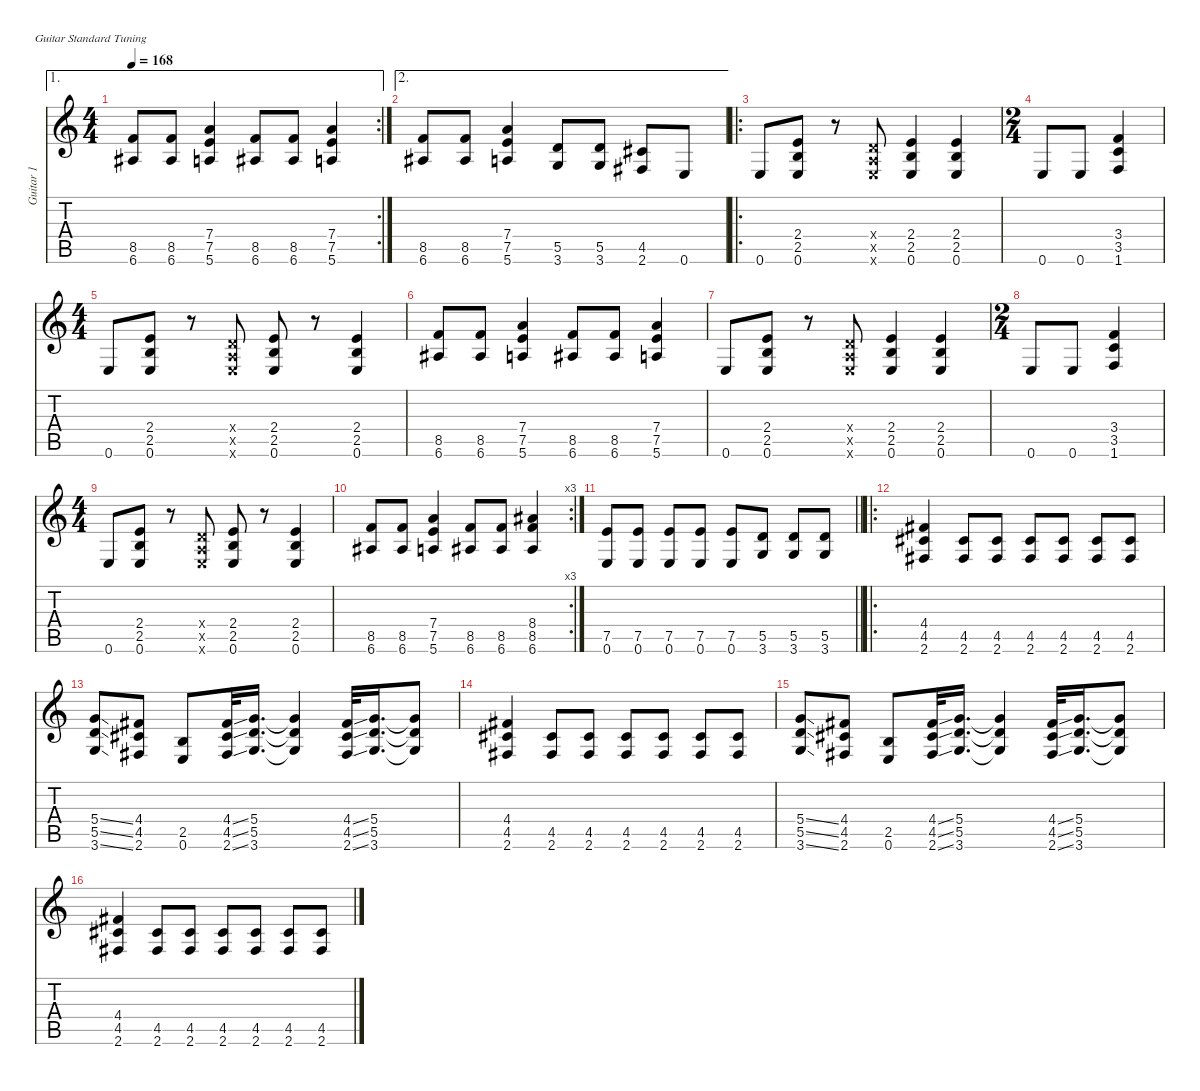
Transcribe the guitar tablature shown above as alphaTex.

\defaultSystemsLayout 4
\hideDynamics
\bracketExtendMode nobrackets
\firstSystemTrackNameMode fullname
\otherSystemsTrackNameOrientation horizontal
\track ("Guitar 1" "dist.guit.") {instrument distortionguitar}
\staff {score tabs}
\tuning (E4 B3 G3 D3 A2 E2)
\ae 1
\rc 2
\ts (4 4)
\tempo 168
\clef g2
\ks c
(8.5 6.6{acc #}).8{dy f beam Up} (8.5 6.6{acc #}).8{beam Up} (7.4 7.5 5.6).4{beam Up} (8.5 6.6{acc #}).8{beam Up} (8.5 6.6{acc #}).8{beam Up} (7.4 7.5 5.6).4{beam Up} |
\ae 2
(8.5 6.6{acc #}).8{beam Up} (8.5 6.6{acc #}).8{beam Up} (7.4 7.5 5.6).4{beam Up} (5.5 3.6).8{beam Up} (5.5 3.6).8{beam Up} (4.5{acc #} 2.6{acc #}).8{beam Up} 0.6.8{beam Up} |
\ro
0.6.8{beam Up} (2.4 2.5 0.6).8{beam Up} r.8{beam Up} (0.4{x} 0.5{x} 0.6{x}).8{beam Up} (2.4 2.5 0.6).4{beam Up} (2.4 2.5 0.6).4{beam Up} |
\ts (2 4)
\beaming (8 2 2)
0.6.8{beam Up} 0.6.8{beam Up} (3.4 3.5 1.6).4{beam Up} |
\ts (4 4)
\beaming (8 2 2 2 2)
0.6.8{beam Up} (2.4 2.5 0.6).8{beam Up} r.8{beam Up} (0.4{x} 0.5{x} 0.6{x}).8{beam Up} (2.4 2.5 0.6).8{beam Up} r.8{beam Up} (2.4 2.5 0.6).4{beam Up} |
(8.5 6.6{acc #}).8{beam Up} (8.5 6.6{acc #}).8{beam Up} (7.4 7.5 5.6).4{beam Up} (8.5 6.6{acc #}).8{beam Up} (8.5 6.6{acc #}).8{beam Up} (7.4 7.5 5.6).4{beam Up} |
0.6.8{beam Up} (2.4 2.5 0.6).8{beam Up} r.8{beam Up} (0.4{x} 0.5{x} 0.6{x}).8{beam Up} (2.4 2.5 0.6).4{beam Up} (2.4 2.5 0.6).4{beam Up} |
\ts (2 4)
\beaming (8 2 2)
0.6.8{beam Up} 0.6.8{beam Up} (3.4 3.5 1.6).4{beam Up} |
\ts (4 4)
\beaming (8 2 2 2 2)
0.6.8{beam Up} (2.4 2.5 0.6).8{beam Up} r.8{beam Up} (0.4{x} 0.5{x} 0.6{x}).8{beam Up} (2.4 2.5 0.6).8{beam Up} r.8{beam Up} (2.4 2.5 0.6).4{beam Up} |
\rc 3
(8.5 6.6{acc #}).8{beam Up} (8.5 6.6{acc #}).8{beam Up} (7.4 7.5 5.6).4{beam Up} (8.5 6.6{acc #}).8{beam Up} (8.5 6.6{acc #}).8{beam Up} (8.4{acc #} 8.5 6.6{acc #}).4{beam Up} |
\barLineRight lightlight
(7.5 0.6).8{beam Up} (7.5 0.6).8{beam Up} (7.5 0.6).8{beam Up} (7.5 0.6).8{beam Up} (7.5 0.6).8{beam Up} (5.5 3.6).8{beam Up} (5.5 3.6).8{beam Up} (5.5 3.6).8{beam Up} |
\ro
(4.4{acc #} 4.5{acc #} 2.6{acc #}).4{beam Up} (4.5{acc #} 2.6{acc #}).8{beam Up} (4.5{acc #} 2.6{acc #}).8{beam Up} (4.5{acc #} 2.6{acc #}).8{beam Up} (4.5{acc #} 2.6{acc #}).8{beam Up} (4.5{acc #} 2.6{acc #}).8{beam Up} (4.5{acc #} 2.6{acc #}).8{beam Up} |
(5.4{ss} 5.5{ss} 3.6{ss}).8{beam Up} (4.4{acc #} 4.5{acc #} 2.6{acc #}).8{beam Up} (2.5 0.6).8{beam Up} (4.4{ss acc #} 4.5{ss acc #} 2.6{ss acc #}).32{beam Up} (5.4 5.5 3.6).16{d beam Up} (5.4{t} 5.5{t} 3.6{t}).4{beam Up} (4.4{ss acc #} 4.5{ss acc #} 2.6{ss acc #}).32{beam Up} (5.4 5.5 3.6).16{d beam Up} (5.4{t} 5.5{t} 3.6{t}).8{beam Up} |
(4.4{acc #} 4.5{acc #} 2.6{acc #}).4{beam Up} (4.5{acc #} 2.6{acc #}).8{beam Up} (4.5{acc #} 2.6{acc #}).8{beam Up} (4.5{acc #} 2.6{acc #}).8{beam Up} (4.5{acc #} 2.6{acc #}).8{beam Up} (4.5{acc #} 2.6{acc #}).8{beam Up} (4.5{acc #} 2.6{acc #}).8{beam Up} |
(5.4{ss} 5.5{ss} 3.6{ss}).8{beam Up} (4.4{acc #} 4.5{acc #} 2.6{acc #}).8{beam Up} (2.5 0.6).8{beam Up} (4.4{ss acc #} 4.5{ss acc #} 2.6{ss acc #}).32{beam Up} (5.4 5.5 3.6).16{d beam Up} (5.4{t} 5.5{t} 3.6{t}).4{beam Up} (4.4{ss acc #} 4.5{ss acc #} 2.6{ss acc #}).32{beam Up} (5.4 5.5 3.6).16{d beam Up} (5.4{t} 5.5{t} 3.6{t}).8{beam Up} |
(4.4{acc #} 4.5{acc #} 2.6{acc #}).4{beam Up} (4.5{acc #} 2.6{acc #}).8{beam Up} (4.5{acc #} 2.6{acc #}).8{beam Up} (4.5{acc #} 2.6{acc #}).8{beam Up} (4.5{acc #} 2.6{acc #}).8{beam Up} (4.5{acc #} 2.6{acc #}).8{beam Up} (4.5{acc #} 2.6{acc #}).8{beam Up}
